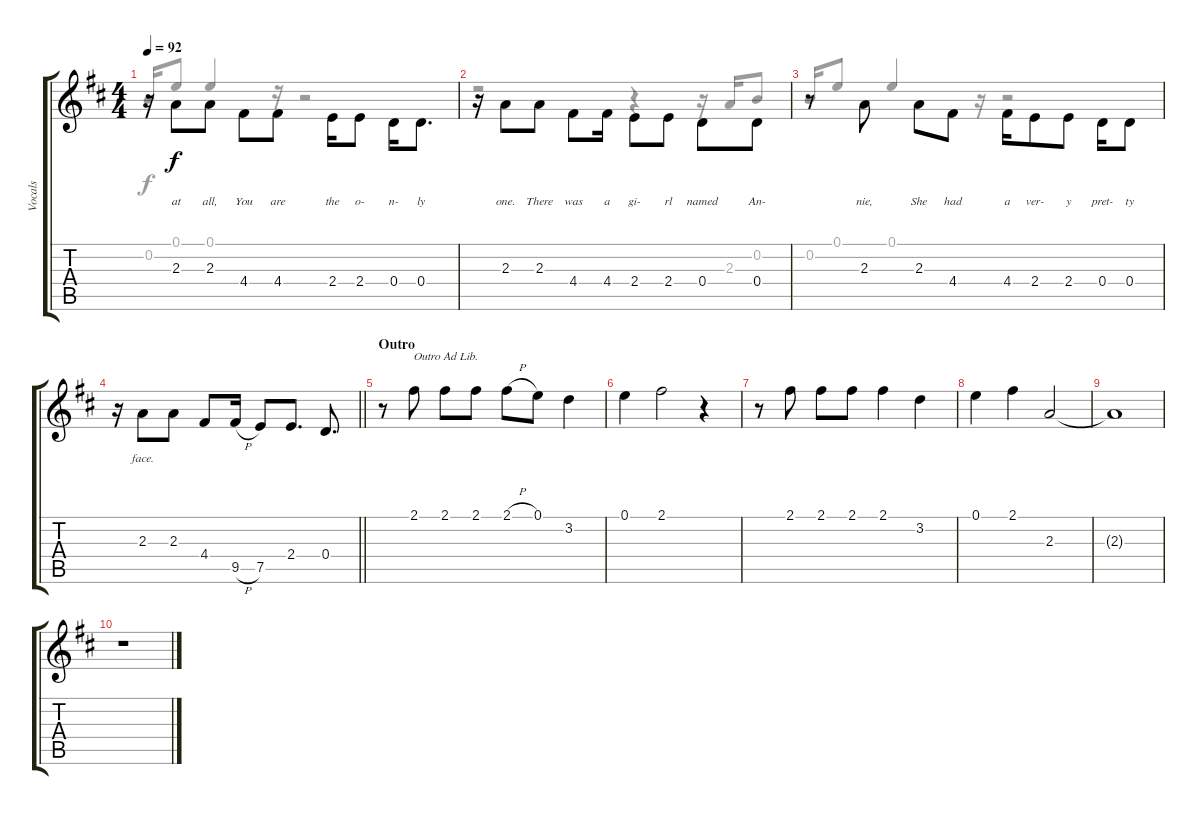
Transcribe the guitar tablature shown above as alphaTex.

\track ("Vocals" "Vocals") {instrument electricguitarclean}
\staff {score tabs}
\tuning (E4 B3 G3 D3 A2 D2) {hide}
\voice
\ts (4 4)
\tempo 92
\clef g2
\ks d
r.16{dy f} 2.3.8{lyrics (0 "at") lyrics (1 "") lyrics (2 "") lyrics (3 "") lyrics (4 "") volume 16 beam Down} 2.3.8{lyrics (0 "all,") lyrics (1 "") lyrics (2 "") lyrics (3 "") lyrics (4 "") beam Down} 4.4.8{lyrics (0 "You") lyrics (1 "") lyrics (2 "") lyrics (3 "") lyrics (4 "") beam Down} 4.4.8{lyrics (0 "are") lyrics (1 "") lyrics (2 "") lyrics (3 "") lyrics (4 "") beam Down} 2.4.16{lyrics (0 "the") lyrics (1 "") lyrics (2 "") lyrics (3 "") lyrics (4 "") beam Down} 2.4.8{lyrics (0 "o-") lyrics (1 "") lyrics (2 "") lyrics (3 "") lyrics (4 "") beam Down} 0.4.16{lyrics (0 "n-") lyrics (1 "") lyrics (2 "") lyrics (3 "") lyrics (4 "") beam Down} 0.4.8{d lyrics (0 "ly") lyrics (1 "") lyrics (2 "") lyrics (3 "") lyrics (4 "") beam Down} |
r.16 2.3.8{lyrics (0 "one.") lyrics (1 "") lyrics (2 "") lyrics (3 "") lyrics (4 "") beam Down} 2.3.8{lyrics (0 "There") lyrics (1 "") lyrics (2 "") lyrics (3 "") lyrics (4 "") beam Down} 4.4.8{lyrics (0 "was") lyrics (1 "") lyrics (2 "") lyrics (3 "") lyrics (4 "") beam Down} 4.4.16{lyrics (0 "a") lyrics (1 "") lyrics (2 "") lyrics (3 "") lyrics (4 "") beam Down} 2.4.8{lyrics (0 "gi-") lyrics (1 "") lyrics (2 "") lyrics (3 "") lyrics (4 "") beam Down} 2.4.8{lyrics (0 "rl") lyrics (1 "") lyrics (2 "") lyrics (3 "") lyrics (4 "") beam Down} 0.4.8{lyrics (0 "named") lyrics (1 "") lyrics (2 "") lyrics (3 "") lyrics (4 "") beam Down} 0.4.8{lyrics (0 "An-") lyrics (1 "") lyrics (2 "") lyrics (3 "") lyrics (4 "") beam Down} |
r.8 2.3.8{lyrics (0 "nie,") lyrics (1 "") lyrics (2 "") lyrics (3 "") lyrics (4 "") beam Down} 2.3.8{lyrics (0 "She") lyrics (1 "") lyrics (2 "") lyrics (3 "") lyrics (4 "") beam Down} 4.4.8{lyrics (0 "had") lyrics (1 "") lyrics (2 "") lyrics (3 "") lyrics (4 "") beam Down} 4.4.16{lyrics (0 "a") lyrics (1 "") lyrics (2 "") lyrics (3 "") lyrics (4 "") beam Down} 2.4.8{lyrics (0 "ver-") lyrics (1 "") lyrics (2 "") lyrics (3 "") lyrics (4 "") beam Down} 2.4.8{lyrics (0 "y") lyrics (1 "") lyrics (2 "") lyrics (3 "") lyrics (4 "") beam Down} 0.4.16{lyrics (0 "pret-") lyrics (1 "") lyrics (2 "") lyrics (3 "") lyrics (4 "") beam Down} 0.4.8{lyrics (0 "ty") lyrics (1 "") lyrics (2 "") lyrics (3 "") lyrics (4 "") beam Down} |
\barLineRight lightlight
r.16 2.3.8{lyrics (0 "face.") lyrics (1 "") lyrics (2 "") lyrics (3 "") lyrics (4 "") beam Down} 2.3.8{beam Down} 4.4.8 9.5{h}.16 7.5.8 2.4.8{d} 0.4.8{d} |
\section ("" "Outro")
r.8 2.1.8{txt "Outro Ad Lib."} 2.1.8 2.1.8 2.1{h}.8 0.1.8 3.2.4 |
0.1.4 2.1.2 r.4 |
r.8 2.1.8 2.1.8 2.1.8 2.1.4 3.2.4 |
0.1.4 2.1.4 2.3.2 |
2.3{t}.1{volume 0} |
r.1
\voice
\clef g2
\ottava regular
\simile none
\ks d
0.2.16{dy f beam Up} 0.1.8{beam Up} 0.1.4{beam Up} r.16 r.2 |
r.2 r.4 r.16 2.3.16{beam Up} 0.2.8{beam Up} |
0.2.16{beam Up} 0.1.8{beam Up} 0.1.4{beam Up} r.16 r.2 |
\barLineRight lightlight
|
|
|
|
|
|
